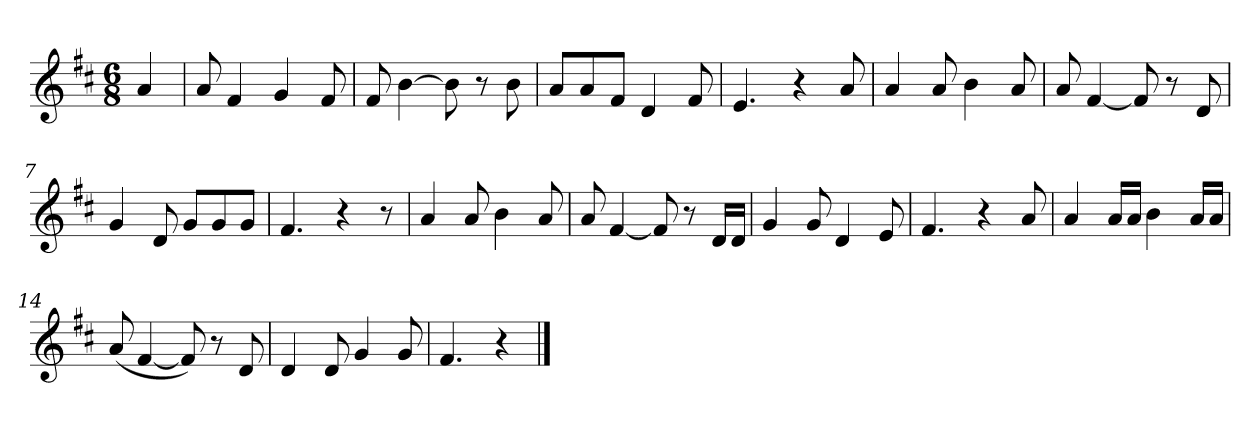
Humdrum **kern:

**kern
*part1
*staff1
*clefG2
*k[f#c#]
*b:
*M6/8
*MM52
=
4a
=1
8a
4f#
4g
8f#
=2
8f#
[4b
8b]
8r
8b
=3
8a/L
8a/
8f#/J
4d
8f#
=4
4.e
4r
8a
=5
4a
8a
4b
8a
=6
8a
[4f#
8f#]
8r
8d
=7
4g
8d
8g/L
8g/
8g/J
=8
4.f#
4r
8r
=9
4a
8a
4b
8a
=10
8a
[4f#
8f#]
8r
16d/LL
16d/JJ
=11
4g
8g
4d
8e
=12
4.f#
4r
8a
=13
4a
16a/LL
16a/JJ
4b
16a/LL
16a/JJ
=14
(8a
[4f#
8f#])
8r
8d
=15
4d
8d
4g
8g
=16
4.f#
4r
==
*-
